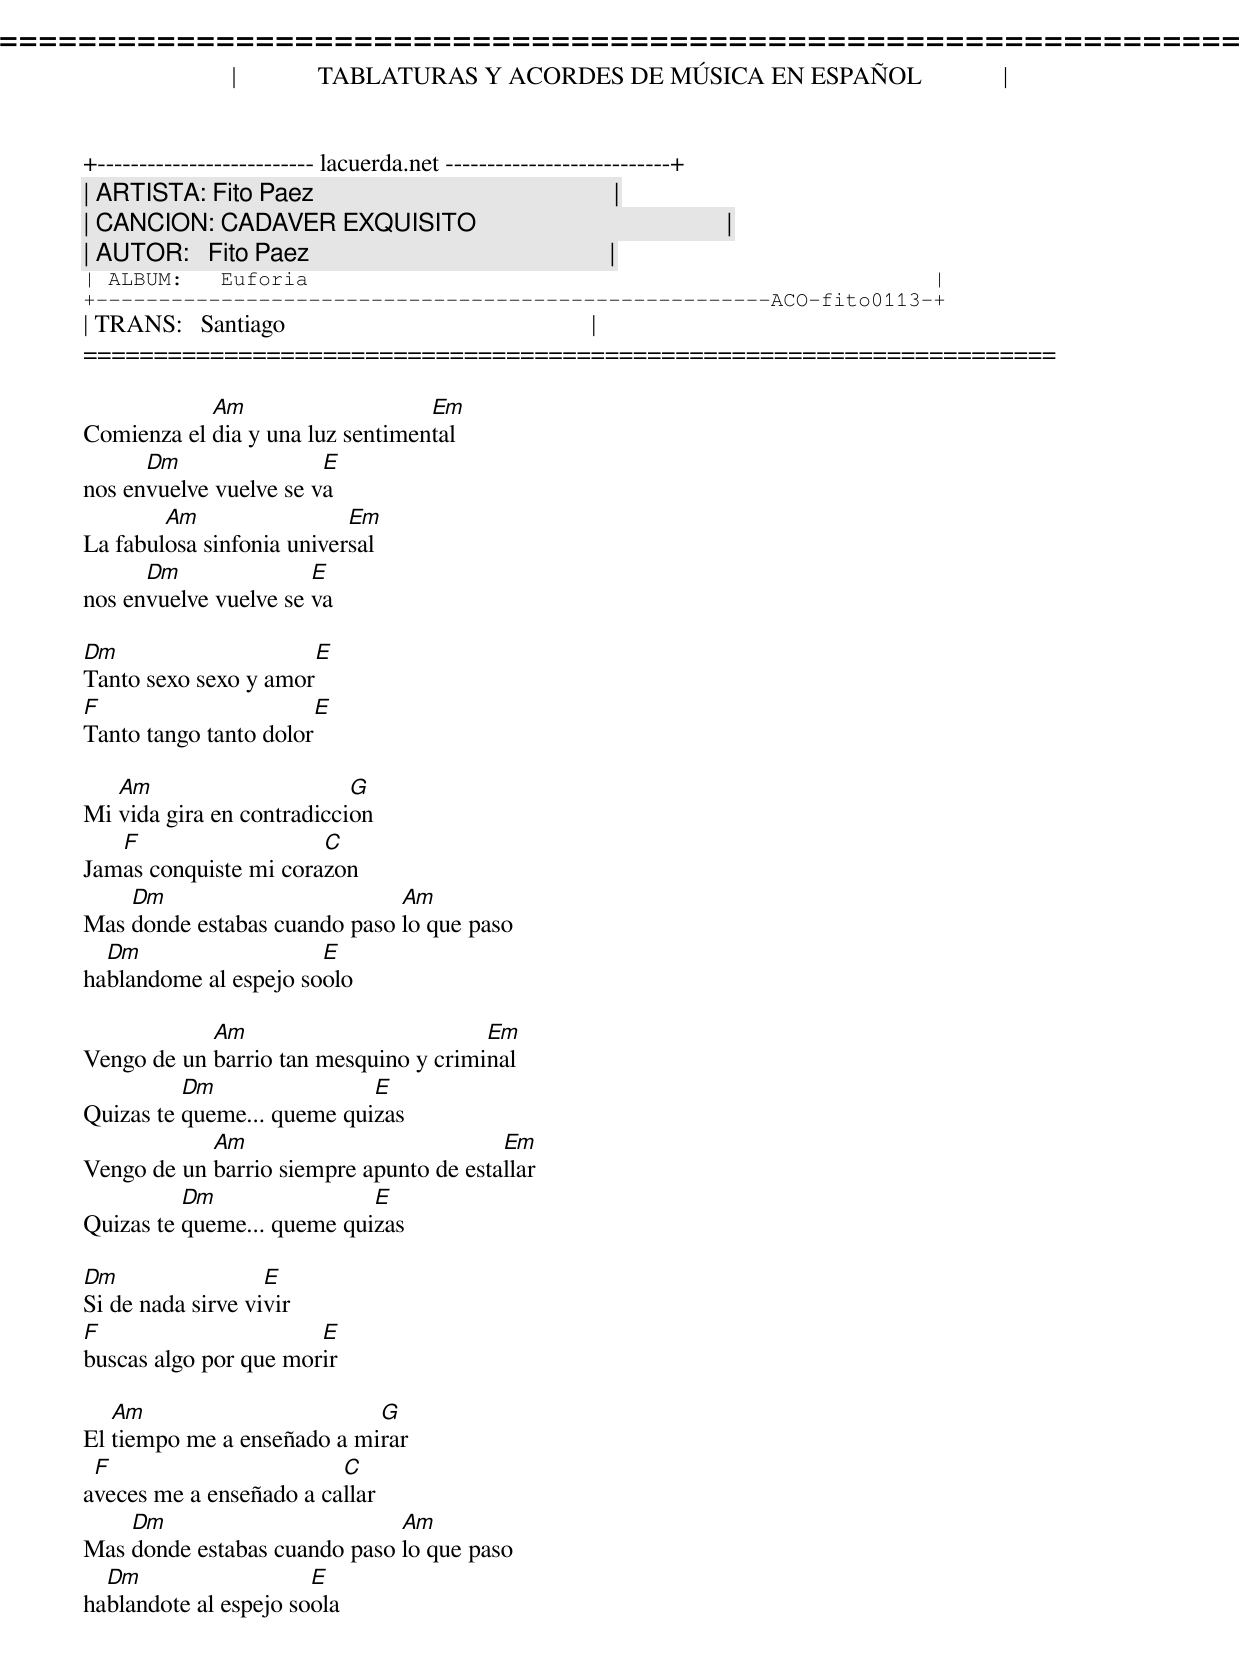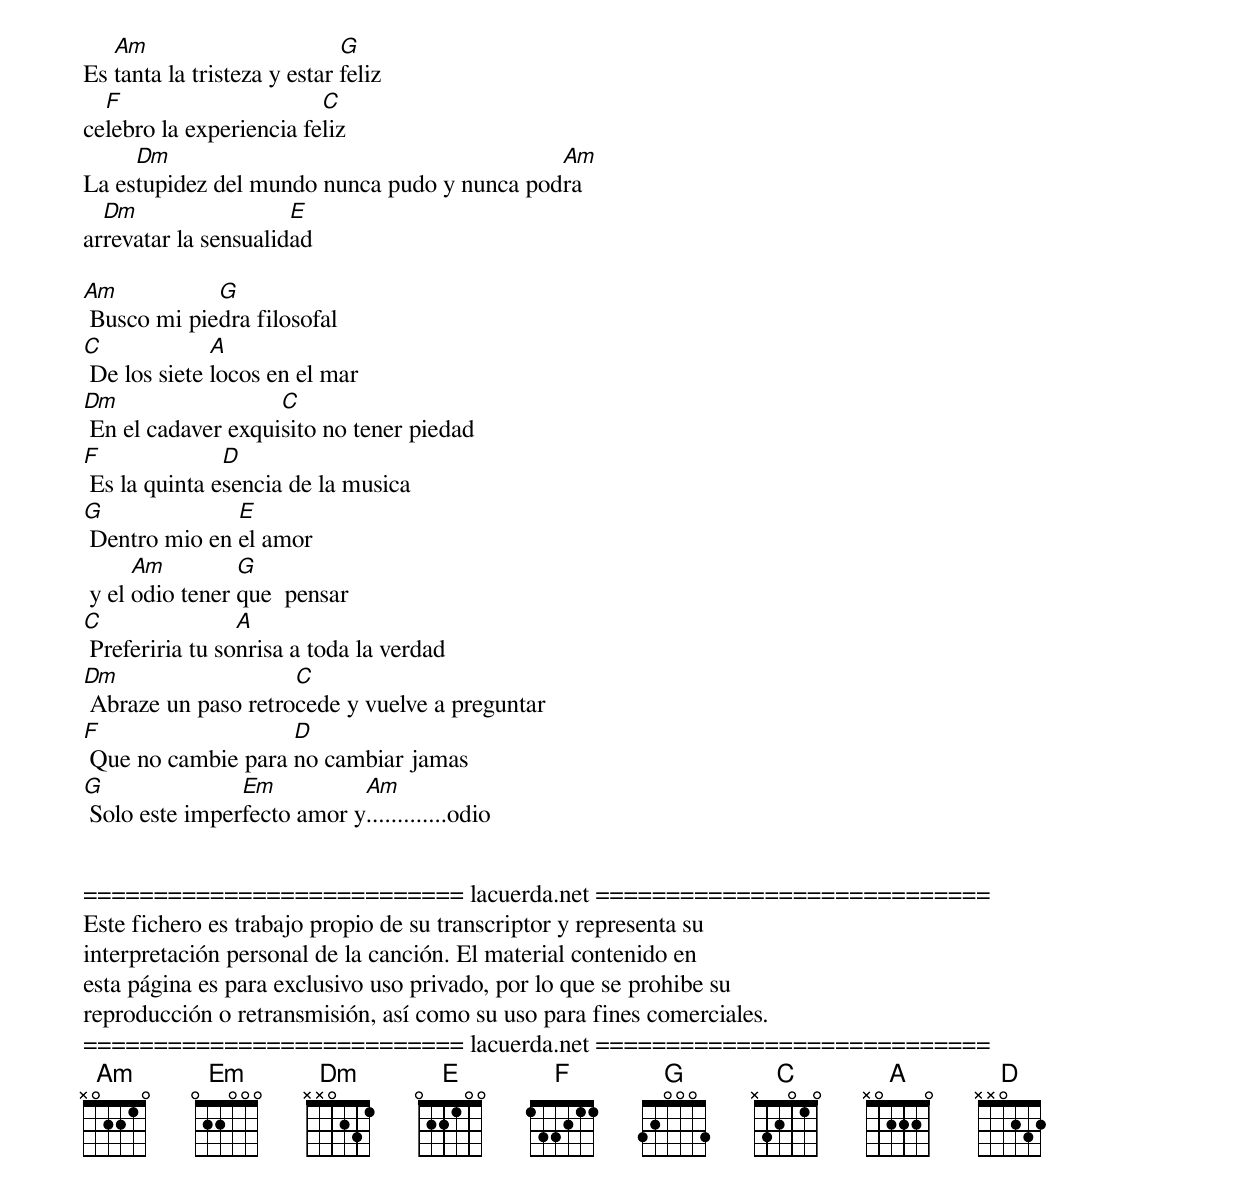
=====================================================================
|             TABLATURAS Y ACORDES DE MÚSICA EN ESPAÑOL             |
+-------------------------- lacuerda.net ---------------------------+
| ARTISTA: Fito Paez                                                |
| CANCION: CADAVER EXQUISITO                                        |
| AUTOR:   Fito Paez                                                |
| ALBUM:   Euforia                                                  |
+------------------------------------------------------ACO-fito0113-+
| TRANS:   Santiago                                                 |
=====================================================================

            Am                    Em
Comienza el dia y una luz sentimental
      Dm                E
nos envuelve vuelve se va
        Am                 Em
La fabulosa sinfonia universal
      Dm               E
nos envuelve vuelve se va

Dm                    E
Tanto sexo sexo y amor
F                      E
Tanto tango tanto dolor

   Am                      G
Mi vida gira en contradiccion
   F                   C
Jamas conquiste mi corazon
    Dm                        Am
Mas donde estabas cuando paso lo que paso
  Dm                   E
hablandome al espejo soolo

            Am                         Em
Vengo de un barrio tan mesquino y criminal
          Dm                E
Quizas te queme... queme quizas
            Am                           Em
Vengo de un barrio siempre apunto de estallar
          Dm                E
Quizas te queme... queme quizas

Dm                 E
Si de nada sirve vivir
F                      E
buscas algo por que morir

   Am                       G
El tiempo me a enseñado a mirar
 F                       C
aveces me a enseñado a callar
    Dm                        Am
Mas donde estabas cuando paso lo que paso
  Dm                   E
hablandote al espejo soola
   Am                        G
Es tanta la tristeza y estar feliz
  F                      C
celebro la experiencia feliz
     Dm                                      Am
La estupidez del mundo nunca pudo y nunca podra
  Dm                  E
arrevatar la sensualidad

Am           G
 Busco mi piedra filosofal
C             A
 De los siete locos en el mar
Dm                  C
 En el cadaver exquisito no tener piedad
F              D
 Es la quinta esencia de la musica
G              E
 Dentro mio en el amor
      Am         G
 y el odio tener que  pensar
C                A
 Preferiria tu sonrisa a toda la verdad
Dm                   C
 Abraze un paso retrocede y vuelve a preguntar
F                   D
 Que no cambie para no cambiar jamas
G               Em          Am
 Solo este imperfecto amor y.............odio


=========================== lacuerda.net ============================
Este fichero es trabajo propio de su transcriptor y representa su
interpretación personal de la canción. El material contenido en
esta página es para exclusivo uso privado, por lo que se prohibe su
reproducción o retransmisión, así como su uso para fines comerciales.
=========================== lacuerda.net ============================
